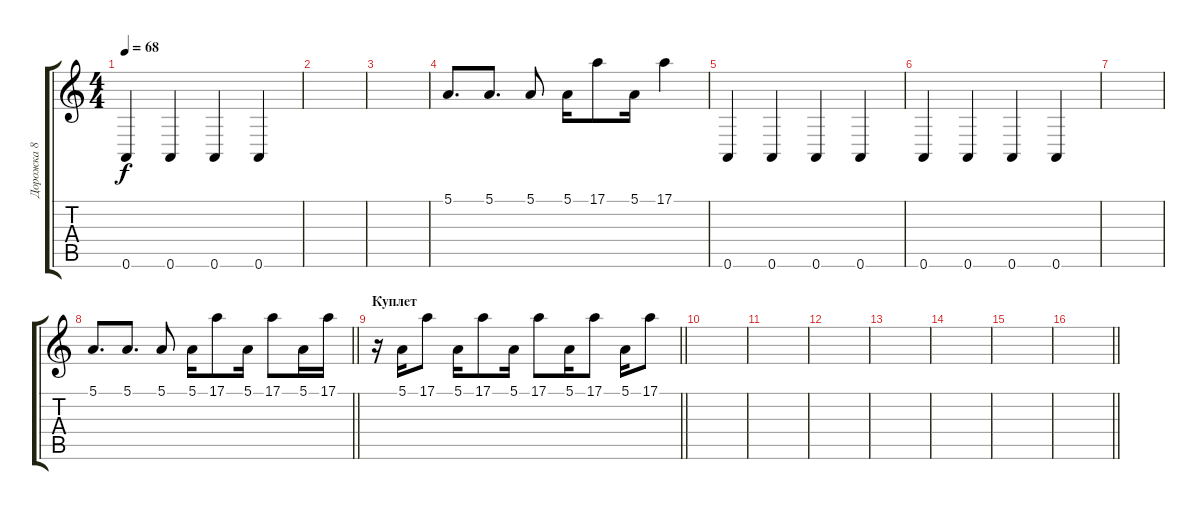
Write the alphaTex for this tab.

\track ("Дорожка 8" "Дорожка 8") {instrument acousticgrandpiano}
\staff {score tabs}
\tuning (E4 B3 G3 D3 A2 A2) {hide}
\ts (4 4)
\tempo 68
\clef g2
\ks c
0.6.4{dy f} 0.6.4 0.6.4 0.6.4 |
|
|
5.1.8{d} 5.1.8{d} 5.1.8 5.1.16 17.1.8 5.1.16 17.1.4 |
0.6.4 0.6.4 0.6.4 0.6.4 |
0.6.4 0.6.4 0.6.4 0.6.4 |
|
\barLineRight lightlight
5.1.8{d volume 16} 5.1.8{d} 5.1.8 5.1.16 17.1.8 5.1.16 17.1.8 5.1.16 17.1.16 |
\section ("" "Куплет ")
\barLineRight lightlight
r.16 5.1.16{volume 0} 17.1.8 5.1.16 17.1.8 5.1.16 17.1.8 5.1.16 17.1.8 5.1.16 17.1.8 |
|
|
|
|
|
|
\barLineRight lightlight
